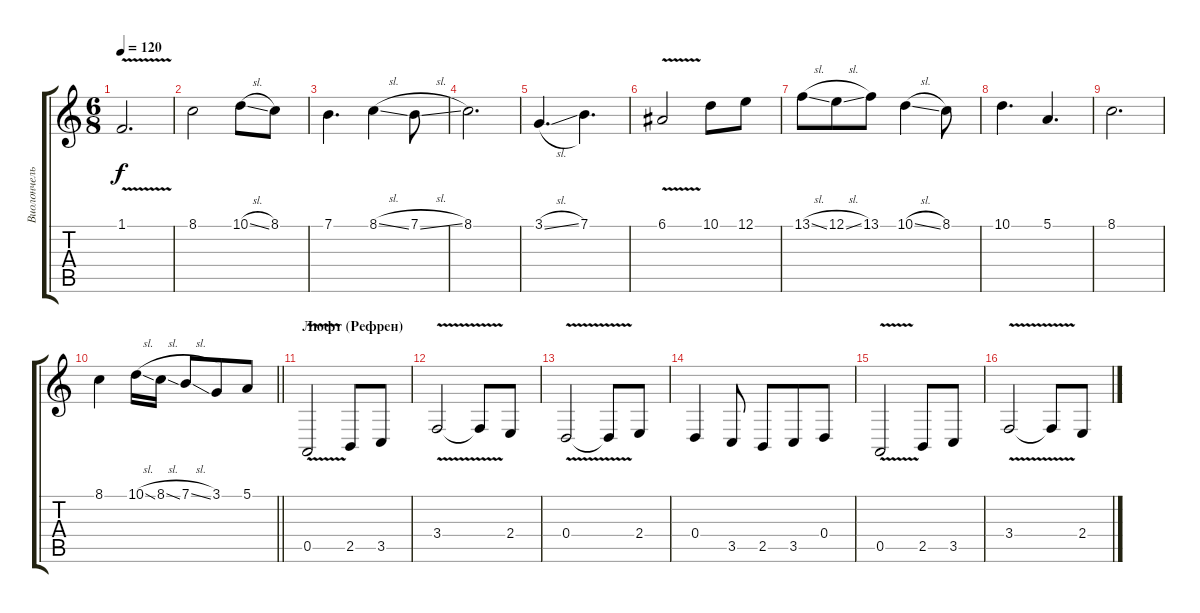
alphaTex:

\track ("Виолончель" "Виолончель") {instrument fiddle}
\staff {score tabs}
\tuning (E4 B3 G3 D3 A2 E2) {hide}
\ts (6 8)
\tempo 120
\clef g2
\ks c
1.1{v}.2{d dy f} |
8.1.2 10.1{sl}.8 8.1.8 |
7.1.4{d} 8.1{sl}.4 7.1{sl}.8 |
8.1.2{d} |
3.1{sl}.4{d} 7.1.4{d} |
6.1{v}.2 10.1.8 12.1.8 |
13.1{sl}.8 12.1{sl}.8 13.1.8 10.1{sl}.4 8.1.8 |
10.1.4{d} 5.1.4{d} |
8.1.2{d} |
\barLineRight lightlight
8.1.4 10.1{sl}.16 8.1{sl}.16 7.1{sl}.8 3.1.8 5.1.8 |
\section ("" "Люфт (Рефрен)")
0.5{v}.2 2.5.8 3.5.8 |
3.4{v}.2 3.4{t}.8 2.4.8 |
0.4{v}.2 0.4{t}.8 2.4.8 |
0.4.4 3.5.8 2.5.8 3.5.8 0.4.8 |
0.5{v}.2 2.5.8 3.5.8 |
3.4{v}.2 3.4{t}.8 2.4.8
